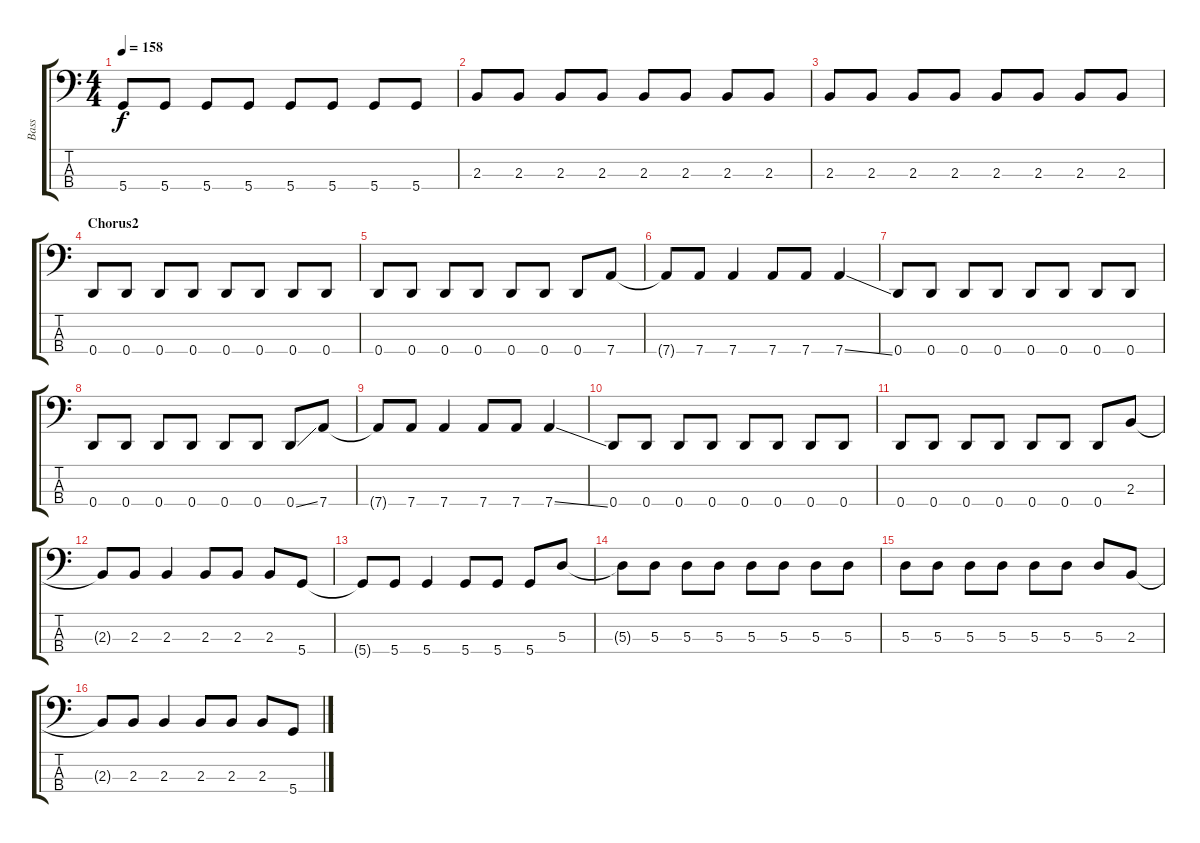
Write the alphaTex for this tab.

\track ("Bass" "Bass") {instrument electricbasspick}
\staff {score tabs}
\tuning (G2 D2 A1 D1) {hide}
\ts (4 4)
\tempo 158
\clef f4
\ks c
5.4.8{dy f} 5.4.8 5.4.8 5.4.8 5.4.8 5.4.8 5.4.8 5.4.8 |
2.3.8 2.3.8 2.3.8 2.3.8 2.3.8 2.3.8 2.3.8 2.3.8 |
2.3.8 2.3.8 2.3.8 2.3.8 2.3.8 2.3.8 2.3.8 2.3.8 |
\section ("" "Chorus2")
0.4.8 0.4.8 0.4.8 0.4.8 0.4.8 0.4.8 0.4.8 0.4.8 |
0.4.8 0.4.8 0.4.8 0.4.8 0.4.8 0.4.8 0.4.8 7.4.8 |
7.4{t}.8 7.4.8 7.4.4 7.4.8 7.4.8 7.4{ss}.4 |
0.4.8 0.4.8 0.4.8 0.4.8 0.4.8 0.4.8 0.4.8 0.4.8 |
0.4.8 0.4.8 0.4.8 0.4.8 0.4.8 0.4.8 0.4{ss}.8 7.4.8 |
7.4{t}.8 7.4.8 7.4.4 7.4.8 7.4.8 7.4{ss}.4 |
0.4.8 0.4.8 0.4.8 0.4.8 0.4.8 0.4.8 0.4.8 0.4.8 |
0.4.8 0.4.8 0.4.8 0.4.8 0.4.8 0.4.8 0.4.8 2.3.8 |
2.3{t}.8 2.3.8 2.3.4 2.3.8 2.3.8 2.3.8 5.4.8 |
5.4{t}.8 5.4.8 5.4.4 5.4.8 5.4.8 5.4.8 5.3.8 |
5.3{t}.8 5.3.8 5.3.8 5.3.8 5.3.8 5.3.8 5.3.8 5.3.8 |
5.3.8 5.3.8 5.3.8 5.3.8 5.3.8 5.3.8 5.3.8 2.3.8 |
2.3{t}.8 2.3.8 2.3.4 2.3.8 2.3.8 2.3.8 5.4.8
